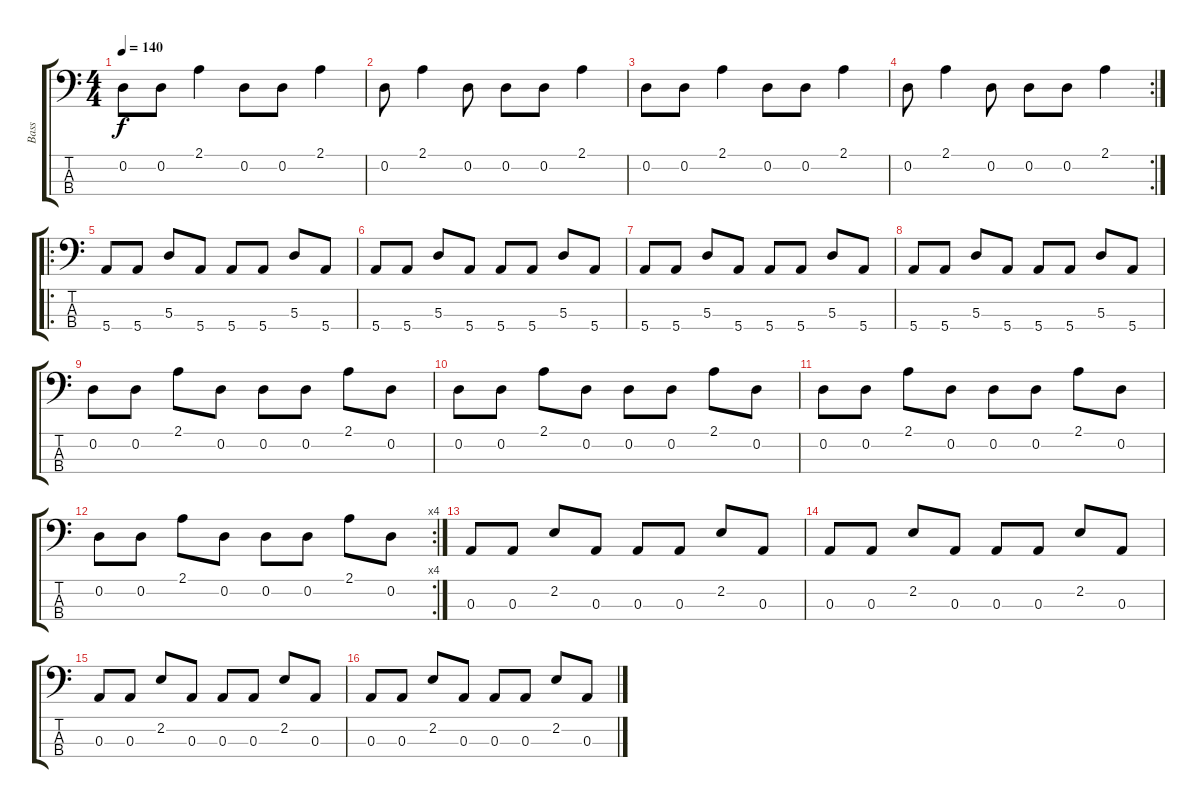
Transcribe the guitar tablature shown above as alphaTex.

\track ("Bass" "Bass") {instrument electricbasspick}
\staff {score tabs}
\tuning (G2 D2 A1 E1) {hide}
\ts (4 4)
\tempo 140
\clef f4
\ks c
0.2.8{dy f} 0.2.8 2.1.4 0.2.8 0.2.8 2.1.4 |
0.2.8 2.1.4 0.2.8 0.2.8 0.2.8 2.1.4 |
0.2.8 0.2.8 2.1.4 0.2.8 0.2.8 2.1.4 |
\rc 2
0.2.8 2.1.4 0.2.8 0.2.8 0.2.8 2.1.4 |
\ro
5.4.8 5.4.8 5.3.8 5.4.8 5.4.8 5.4.8 5.3.8 5.4.8 |
5.4.8 5.4.8 5.3.8 5.4.8 5.4.8 5.4.8 5.3.8 5.4.8 |
5.4.8 5.4.8 5.3.8 5.4.8 5.4.8 5.4.8 5.3.8 5.4.8 |
5.4.8 5.4.8 5.3.8 5.4.8 5.4.8 5.4.8 5.3.8 5.4.8 |
0.2.8 0.2.8 2.1.8 0.2.8 0.2.8 0.2.8 2.1.8 0.2.8 |
0.2.8 0.2.8 2.1.8 0.2.8 0.2.8 0.2.8 2.1.8 0.2.8 |
0.2.8 0.2.8 2.1.8 0.2.8 0.2.8 0.2.8 2.1.8 0.2.8 |
\rc 4
0.2.8 0.2.8 2.1.8 0.2.8 0.2.8 0.2.8 2.1.8 0.2.8 |
0.3.8 0.3.8 2.2.8 0.3.8 0.3.8 0.3.8 2.2.8 0.3.8 |
0.3.8 0.3.8 2.2.8 0.3.8 0.3.8 0.3.8 2.2.8 0.3.8 |
0.3.8 0.3.8 2.2.8 0.3.8 0.3.8 0.3.8 2.2.8 0.3.8 |
0.3.8 0.3.8 2.2.8 0.3.8 0.3.8 0.3.8 2.2.8 0.3.8
